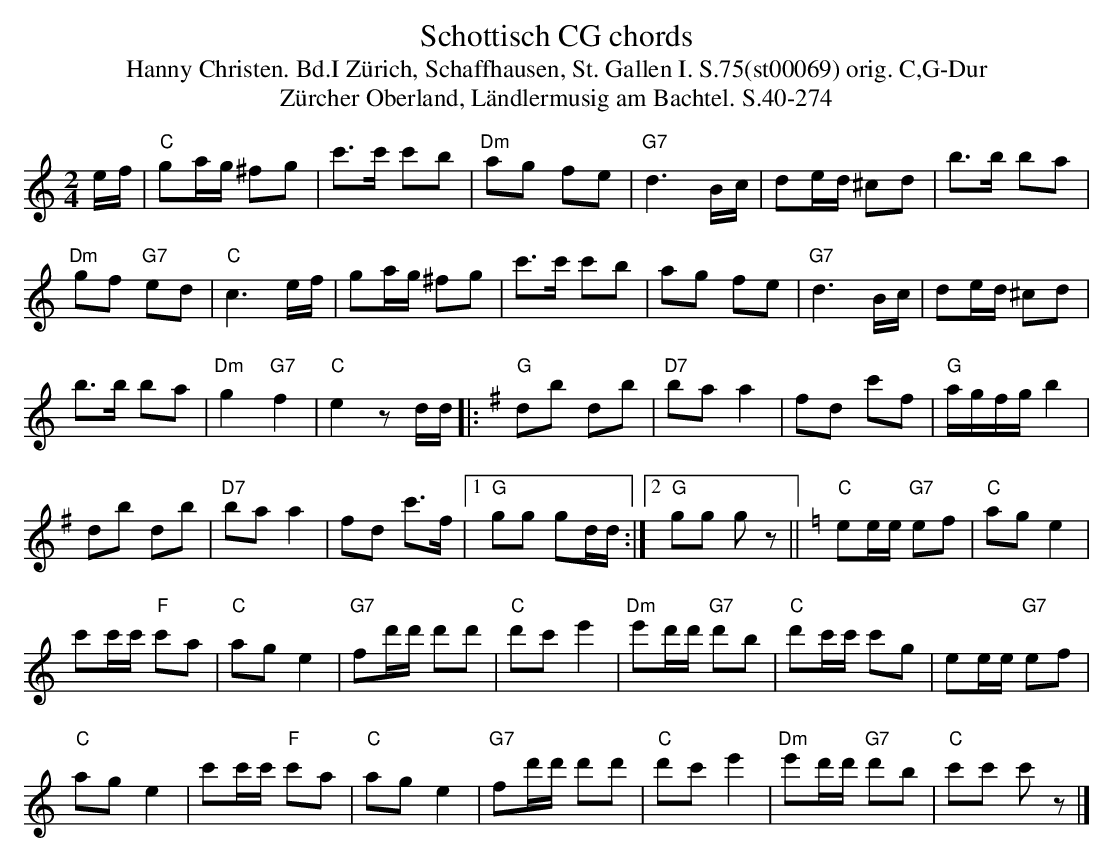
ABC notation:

X:1
T: Schottisch CG chords
T:Hanny Christen. Bd.I Zürich, Schaffhausen, St. Gallen I. S.75(st00069) orig. C,G-Dur
T: Z\"urcher Oberland, L\"andlermusig am Bachtel. S.40-274
M:2/4
L:1/16
K:C %%MIDI gchordon
ef | "C"g2ag ^f2g2 | c'3c' c'2b2 | "Dm"a2g2 f2e2 | "G7"d6Bc | d2ed ^c2d2 | b3b b2a2 |
"Dm"g2f2 "G7"e2d2 | "C"c6ef | g2ag ^f2g2 | c'3c' c'2b2 | a2g2 f2e2 | "G7"d6Bc | d2ed ^c2d2 |
b3b b2a2 | "Dm"g4"G7"f4 | "C"e4z2dd |: [K:G] "G"d2b2 d2b2 | "D7"b2a2a4 | f2d2 c'2f2 | "G"agfg b4 |
d2b2 d2b2 | "D7"b2a2a4 | f2d2 c'3f |1 "G"g2g2 g2dd :|2 "G"g2g2 g2z2 || [K:C] "C"e2ee "G7"e2f2 | "C"a2g2 e4 |
c'2c'c' "F"c'2a2 | "C"a2g2e4 | "G7"f2d'd' d'2d'2 | "C"d'2c'2 e'4 | "Dm"e'2d'd' "G7"d'2b2 | "C"d'2c'c' c'2g2 | e2ee "G7"e2f2 |
"C"a2g2e4 | c'2c'c' "F"c'2a2 | "C"a2g2 e4 | "G7"f2d'd' d'2d'2 | "C"d'2c'2e'4 | "Dm"e'2d'd' "G7"d'2b2 | "C"c'2c'2 c'2z2 |]
